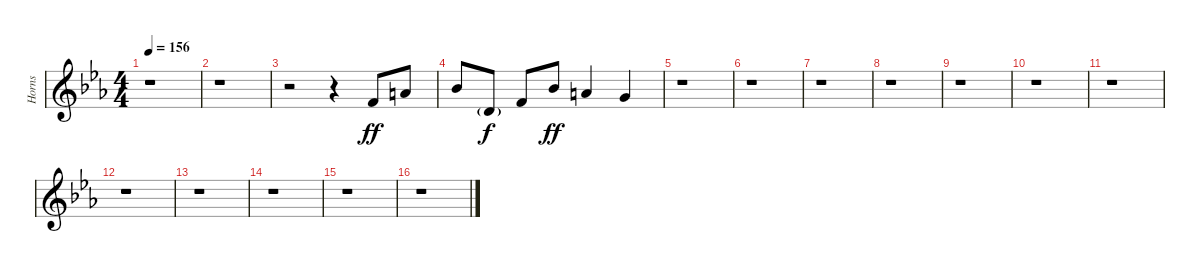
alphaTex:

\track ("Horns " "Horns ") {instrument frenchhorn}
\staff {score}
\tuning (E4 B3 G3 D3 A2 E2) {hide}
\ts (4 4)
\tempo 156
\clef g2
\ks cminor
r.1{dy ff} |
r.1 |
r.2 r.4 6.2.8 5.1.8 |
6.1.8 3.2{g}.8{dy f} 6.2.8 6.1.8{dy ff} 5.1.4 3.1.4 |
r.1 |
r.1 |
r.1 |
r.1 |
r.1 |
r.1 |
r.1 |
r.1 |
r.1 |
r.1 |
r.1 |
r.1
